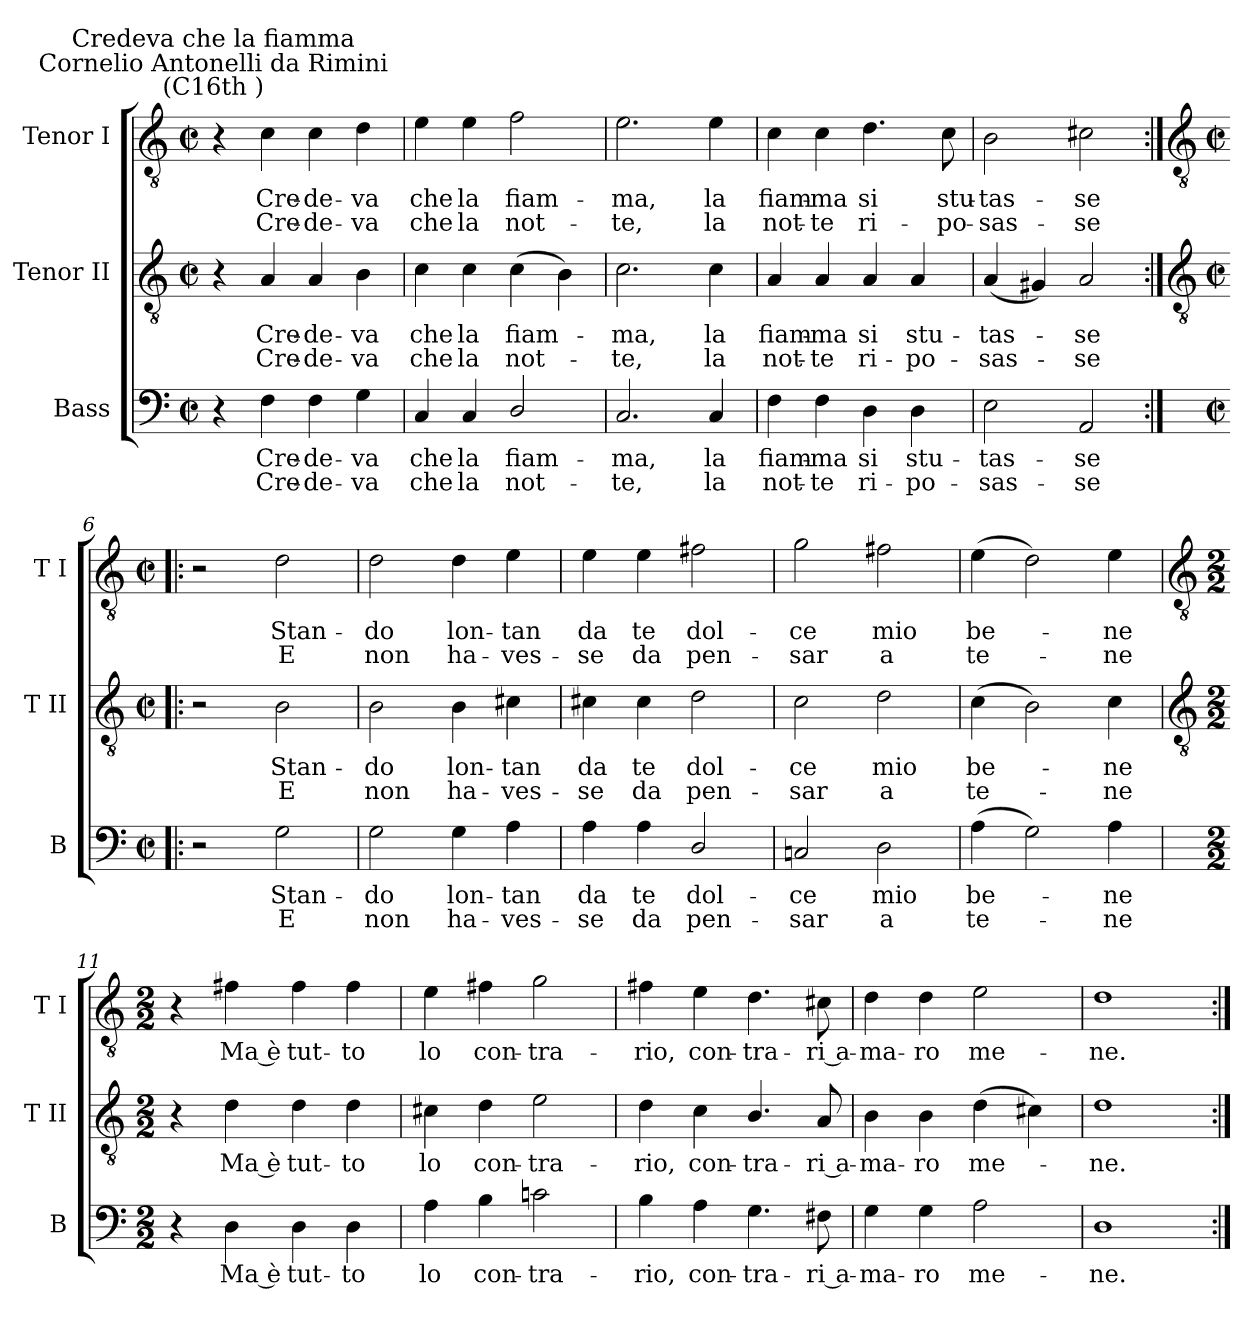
**kern	**text	**text	**kern	**text	**text	**kern	**text	**text
*part3	*part3	*part3	*part2	*part2	*part2	*part1	*part1	*part1
*staff3	*staff3	*staff3	*staff2	*staff2	*staff2	*staff1	*staff1	*staff1
*I"Bass	*	*	*I"Tenor II	*	*	*I"Tenor I	*	*
*I'B	*	*	*I'T II	*	*	*I'T I	*	*
*clefF4	*	*	*clefGv2	*	*	*clefGv2	*	*
*k[]	*	*	*k[]	*	*	*k[]	*	*
*C:	*	*	*C:	*	*	*C:	*	*
*M2/2	*	*	*M2/2	*	*	*M2/2	*	*
*met(c|)	*	*	*met(c|)	*	*	*met(c|)	*	*
=1	=1	=1	=1	=1	=1	=1	=1	=1
!	!	!	!	!	!	!LO:TX:a:cj:t=Cornelio Antonelli da Rimini\n(C16th )	!	!
!	!	!	!	!	!	!LO:TX:a:cj:t=Credeva che la fiamma	!	!
4r	.	.	4r	.	.	4r	.	.
!	!LO:LY:b	!LO:LY:b	!	!LO:LY:b	!LO:LY:b	!	!LO:LY:b	!LO:LY:b
4F	Cre-	-Cre-	4A	Cre-	-Cre-	4c	Cre-	-Cre-
!	!LO:LY:b	!LO:LY:b	!	!LO:LY:b	!LO:LY:b	!	!LO:LY:b	!LO:LY:b
4F	-de-	-de-	4A	-de-	-de-	4c	-de-	-de-
!	!LO:LY:b	!LO:LY:b	!	!LO:LY:b	!LO:LY:b	!	!LO:LY:b	!LO:LY:b
4G	-va	va	4B	-va	va	4d	-va	va
=2	=2	=2	=2	=2	=2	=2	=2	=2
!	!LO:LY:b	!LO:LY:b	!	!LO:LY:b	!LO:LY:b	!	!LO:LY:b	!LO:LY:b
4C	che	che	4c	che	che	4e	che	che
!	!LO:LY:b	!LO:LY:b	!	!LO:LY:b	!LO:LY:b	!	!LO:LY:b	!LO:LY:b
4C	la	la	4c	la	la	4e	la	la
!	!LO:LY:b	!LO:LY:b	!	!LO:LY:b	!LO:LY:b	!	!LO:LY:b	!LO:LY:b
2D/	fiam-	-not-	(>4c	fiam-	not-	2f	fiam-	-not-
.	.	.	4B)	.	.	.	.	.
=3	=3	=3	=3	=3	=3	=3	=3	=3
!	!LO:LY:b	!LO:LY:b	!	!LO:LY:b	!LO:LY:b	!	!LO:LY:b	!LO:LY:b
2.C	-ma,	te,	2.c	ma,	te,	2.e	-ma,	te,
!	!LO:LY:b	!LO:LY:b	!	!LO:LY:b	!LO:LY:b	!	!LO:LY:b	!LO:LY:b
4C	la	la	4c	la	la	4e	la	la
=4	=4	=4	=4	=4	=4	=4	=4	=4
!	!LO:LY:b	!LO:LY:b	!	!LO:LY:b	!LO:LY:b	!	!LO:LY:b	!LO:LY:b
4F	fiam-	-not-	4A	fiam-	-not-	4c	fiam-	-not-
!	!LO:LY:b	!LO:LY:b	!	!LO:LY:b	!LO:LY:b	!	!LO:LY:b	!LO:LY:b
4F	-ma	te	4A	-ma	te	4c	-ma	te
!	!LO:LY:b	!LO:LY:b	!	!LO:LY:b	!LO:LY:b	!	!LO:LY:b	!LO:LY:b
4D	si	ri-	4A	si	ri-	4.d	si	ri-
!	!LO:LY:b	!LO:LY:b	!	!LO:LY:b	!LO:LY:b	!	!	!
4D	-stu-	-po-	4A	-stu-	-po-	.	.	.
!	!	!	!	!	!	!	!LO:LY:b	!LO:LY:b
.	.	.	.	.	.	8c	-stu-	-po-
=5	=5	=5	=5	=5	=5	=5	=5	=5
!	!LO:LY:b	!LO:LY:b	!	!LO:LY:b	!LO:LY:b	!	!LO:LY:b	!LO:LY:b
2E	-tas-	-sas-	(<4A	-tas-	sas-	2B	-tas-	-sas-
.	.	.	4G#X)	.	.	.	.	.
!	!LO:LY:b	!LO:LY:b	!	!LO:LY:b	!LO:LY:b	!	!LO:LY:b	!LO:LY:b
2AA	-se	se	2A	se	se	2c#X	-se	se
!!LO:LB:g=z
=6:|!|:	=6:|!|:	=6:|!|:	=6:|!|:	=6:|!|:	=6:|!|:	=6:|!|:	=6:|!|:	=6:|!|:
*	*	*	*clefGv2	*	*	*clefGv2	*	*
*M2/2	*	*	*M2/2	*	*	*M2/2	*	*
*met(c|)	*	*	*met(c|)	*	*	*met(c|)	*	*
2r	.	.	2r	.	.	2r	.	.
!	!LO:LY:b	!LO:LY:b	!	!LO:LY:b	!LO:LY:b	!	!LO:LY:b	!LO:LY:b
2G	Stan-	-E	2B	Stan-	-E	2d	Stan-	-E
=7	=7	=7	=7	=7	=7	=7	=7	=7
!	!LO:LY:b	!LO:LY:b	!	!LO:LY:b	!LO:LY:b	!	!LO:LY:b	!LO:LY:b
2G	do	non	2B	do	non	2d	do	non
!	!LO:LY:b	!LO:LY:b	!	!LO:LY:b	!LO:LY:b	!	!LO:LY:b	!LO:LY:b
4G	lon-	-ha-	4B	lon-	-ha-	4d	lon-	-ha-
!	!LO:LY:b	!LO:LY:b	!	!LO:LY:b	!LO:LY:b	!	!LO:LY:b	!LO:LY:b
4A	-tan	ves-	4c#X	-tan	ves-	4e	-tan	ves-
=8	=8	=8	=8	=8	=8	=8	=8	=8
!	!LO:LY:b	!LO:LY:b	!	!LO:LY:b	!LO:LY:b	!	!LO:LY:b	!LO:LY:b
4A	-da	se	4c#X	-da	se	4e	-da	se
!	!LO:LY:b	!LO:LY:b	!	!LO:LY:b	!LO:LY:b	!	!LO:LY:b	!LO:LY:b
4A	te	da	4c#	te	da	4e	te	da
!	!LO:LY:b	!LO:LY:b	!	!LO:LY:b	!LO:LY:b	!	!LO:LY:b	!LO:LY:b
2D/	dol-	-pen-	2d	dol-	-pen-	2f#X	dol-	-pen-
=9	=9	=9	=9	=9	=9	=9	=9	=9
!	!LO:LY:b	!LO:LY:b	!	!LO:LY:b	!LO:LY:b	!	!LO:LY:b	!LO:LY:b
2Cn	-ce	sar	2c	-ce	sar	2g	-ce	sar
!	!LO:LY:b	!LO:LY:b	!	!LO:LY:b	!LO:LY:b	!	!LO:LY:b	!LO:LY:b
2D	mio	a	2d	mio	a	2f#X	mio	a
=10	=10	=10	=10	=10	=10	=10	=10	=10
!	!LO:LY:b	!LO:LY:b	!	!LO:LY:b	!LO:LY:b	!	!LO:LY:b	!LO:LY:b
(>4A	be-	te-	(>4c	be-	te-	(>4e	be-	te-
2G)	.	.	2B)	.	.	2d)	.	.
!	!LO:LY:b	!LO:LY:b	!	!LO:LY:b	!LO:LY:b	!	!LO:LY:b	!LO:LY:b
4A	ne	ne	4c	ne	ne	4e	ne	ne
!!LO:LB:g=z
=11	=11	=11	=11	=11	=11	=11	=11	=11
*	*	*	*clefGv2	*	*	*clefGv2	*	*
*M2/2	*	*	*M2/2	*	*	*M2/2	*	*
4r	.	.	4r	.	.	4r	.	.
!	!LO:LY:b	!	!	!LO:LY:b	!	!	!LO:LY:b	!
4D	Ma è	.	4d	Ma è	.	4f#X	Ma è	.
!	!LO:LY:b	!	!	!LO:LY:b	!	!	!LO:LY:b	!
4D	tut-	.	4d	tut-	.	4f#	tut-	.
!	!LO:LY:b	!	!	!LO:LY:b	!	!	!LO:LY:b	!
4D	-to	.	4d	-to	.	4f#	-to	.
=12	=12	=12	=12	=12	=12	=12	=12	=12
!	!LO:LY:b	!	!	!LO:LY:b	!	!	!LO:LY:b	!
4A	lo	.	4c#X	lo	.	4e	lo	.
!	!LO:LY:b	!	!	!LO:LY:b	!	!	!LO:LY:b	!
4B	con-	.	4d	con-	.	4f#X	con-	.
!	!LO:LY:b	!	!	!LO:LY:b	!	!	!LO:LY:b	!
2cn	-tra-	.	2e	-tra-	.	2g	-tra-	.
=13	=13	=13	=13	=13	=13	=13	=13	=13
!	!LO:LY:b	!	!	!LO:LY:b	!	!	!LO:LY:b	!
4B	-rio,	.	4d	-rio,	.	4f#X	-rio,	.
!	!LO:LY:b	!	!	!LO:LY:b	!	!	!LO:LY:b	!
4A	con-	.	4c	con-	.	4e	con-	.
!	!LO:LY:b	!	!	!LO:LY:b	!	!	!LO:LY:b	!
4.G	-tra-	.	4.B/	-tra-	.	4.d	-tra-	.
!	!LO:LY:b	!	!	!LO:LY:b	!	!	!LO:LY:b	!
8F#X	-ri a-	.	8A	-ri a-	.	8c#X	-ri a-	.
=14	=14	=14	=14	=14	=14	=14	=14	=14
!	!LO:LY:b	!	!	!LO:LY:b	!	!	!LO:LY:b	!
4G	-ma-	.	4B	-ma-	.	4d	-ma-	.
!	!LO:LY:b	!	!	!LO:LY:b	!	!	!LO:LY:b	!
4G	-ro	.	4B	-ro	.	4d	-ro	.
!	!LO:LY:b	!	!	!LO:LY:b	!	!	!LO:LY:b	!
2A	me-	.	(>4d	me-	.	2e	me-	.
.	.	.	4c#X)	.	.	.	.	.
=15	=15	=15	=15	=15	=15	=15	=15	=15
!	!LO:LY:b	!	!	!LO:LY:b	!	!	!LO:LY:b	!
1D	-ne.	.	1d	ne.	.	1d	-ne.	.
=:|!	=:|!	=:|!	=:|!	=:|!	=:|!	=:|!	=:|!	=:|!
*-	*-	*-	*-	*-	*-	*-	*-	*-
